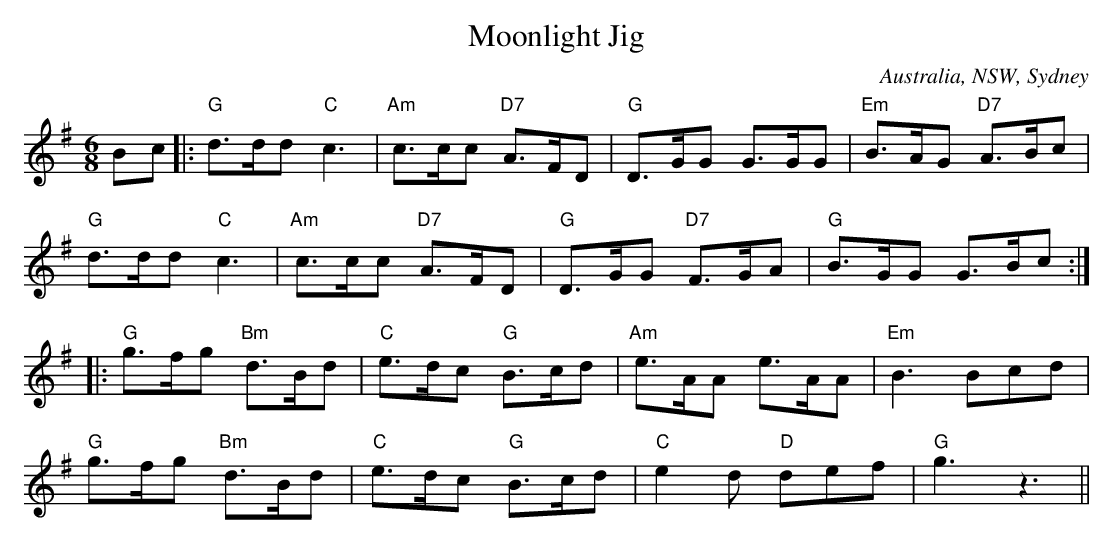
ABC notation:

X:1
T:Moonlight Jig
O:Australia, NSW, Sydney
M:6/8
L:1/8
K:G
Bc|:"G"d>dd "C"c3|"Am"c>cc "D7"A>FD|"G"D>GG G>GG|"Em"B>AG "D7"A>Bc|
"G"d>dd "C"c3|"Am"c>cc "D7"A>FD|"G"D>GG "D7"F>GA|"G"B>GG G>Bc:|
|:"G"g>fg "Bm"d>Bd|"C"e>dc "G"B>cd|"Am"e>AA e>AA|"Em"B3Bcd|
"G"g>fg "Bm"d>Bd|"C"e>dc "G"B>cd|"C"e2d "D"def|"G"g3z3||
